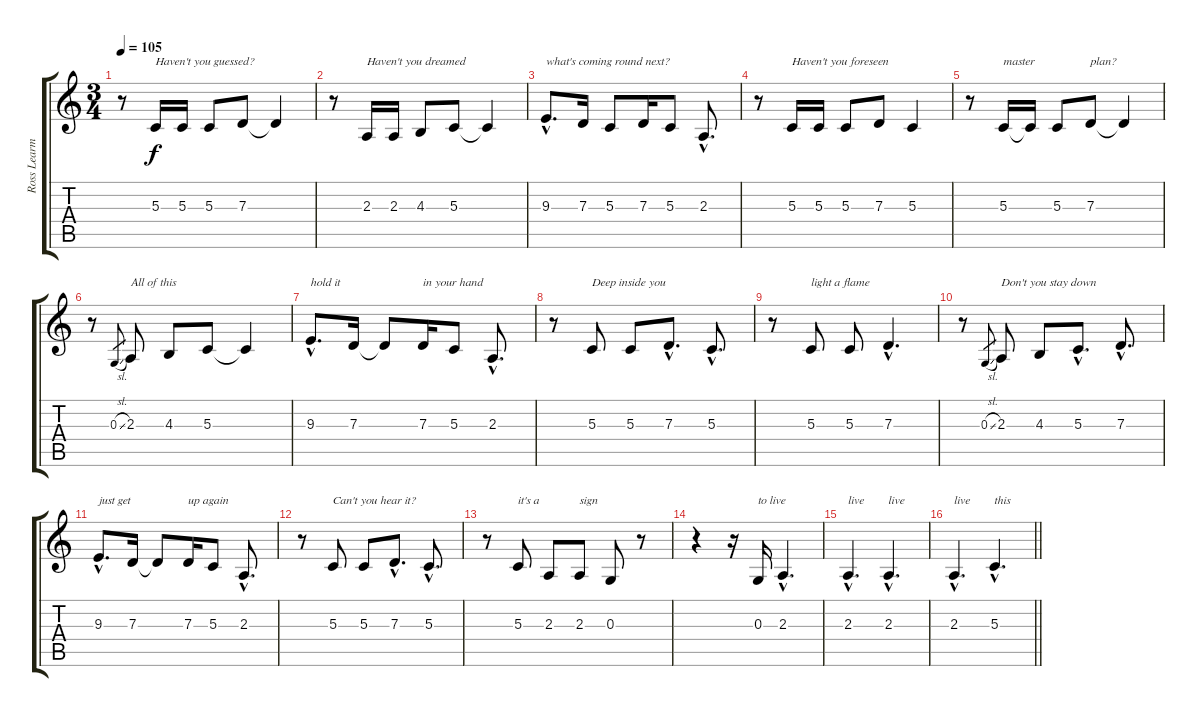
\track ("Ross Learmonth (Backing Vocals)" "Ross Learm") {instrument violin}
\staff {score tabs}
\tuning (E4 B3 G3 D3 A2 E2) {hide}
\ts (3 4)
\tempo 105
\clef g2
\ks c
r.8{dy f} 5.3.16{txt "Haven't you guessed?"} 5.3.16 5.3.8 7.3.8 7.3{t}.4 |
r.8 2.3.16{txt "Haven't you dreamed"} 2.3.16 4.3.8 5.3.8 5.3{t}.4 |
9.3{hac}.8{d txt "what's coming round next?"} 7.3.16 5.3.8 7.3.16 5.3.8 2.3{hac}.8{d} |
r.8 5.3.16{txt "Haven't you foreseen"} 5.3.16 5.3.8 7.3.8 5.3.4 |
r.8 5.3.16{txt "master"} 5.3{t}.16 5.3.8 7.3.8{txt "plan?"} 7.3{t}.4 |
r.8 0.3{sl}.8{gr} 2.3.8{txt "All of this"} 4.3.8 5.3.8 5.3{t}.4 |
9.3{hac}.8{d txt "hold it"} 7.3.16 7.3{t}.8 7.3.16{txt "in your hand"} 5.3.8 2.3{hac}.8{d} |
r.8 5.3.8{txt "Deep inside you"} 5.3.8 7.3{hac}.8{d} 5.3{hac}.8{d} |
r.8 5.3.8{txt "light a flame"} 5.3.8 7.3{hac}.4{d} |
r.8 0.3{sl}.8{gr} 2.3.8{txt "Don't you stay down"} 4.3.8 5.3{hac}.8{d} 7.3{hac}.8{d} |
9.3{hac}.8{d txt "just get"} 7.3.16 7.3{t}.8 7.3.16{txt "up again"} 5.3.8 2.3{hac}.8{d} |
r.8 5.3.8{txt "Can't you hear it?"} 5.3.8 7.3{hac}.8{d} 5.3{hac}.8{d} |
r.8 5.3.8{txt "it's a"} 2.3.8 2.3.8{txt "sign"} 0.3.8 r.8 |
r.4 r.16 0.3.16{txt "to live"} 2.3{hac}.4{d} |
2.3{hac}.4{d txt "live"} 2.3{hac}.4{d txt "live"} |
\barLineRight lightlight
2.3{hac}.4{d txt "live"} 5.3{hac}.4{d txt "this"}
